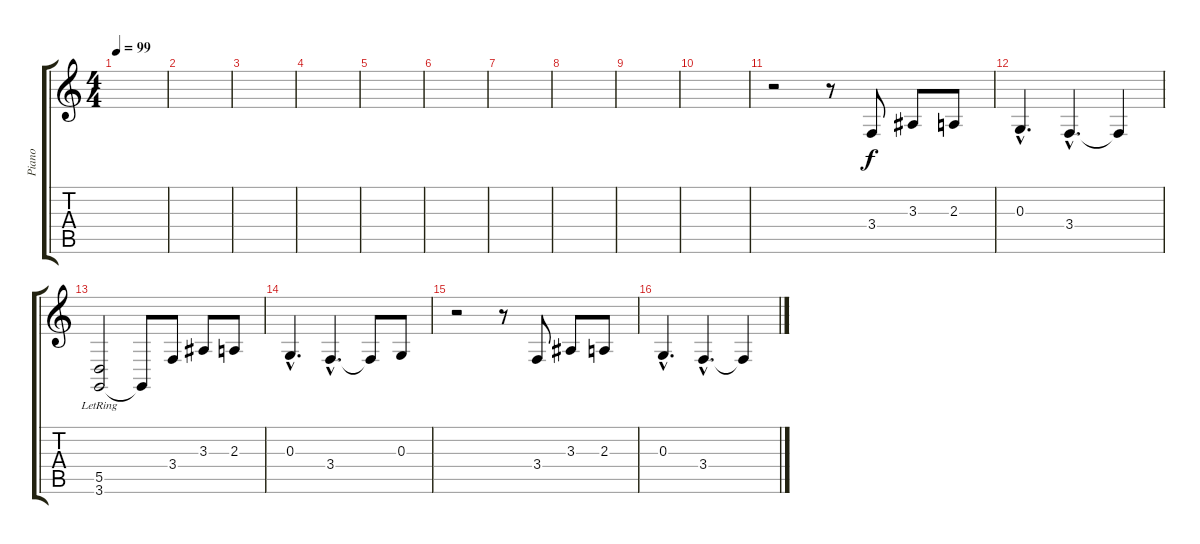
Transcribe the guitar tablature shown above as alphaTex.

\track ("Piano" "Piano") {instrument acousticgrandpiano}
\staff {score tabs}
\tuning (E4 B3 G3 D3 A2 E2) {hide}
\ts (4 4)
\tempo 99
\clef g2
\ks c
|
|
|
|
|
|
|
|
|
|
r.2 r.8 3.4.8 3.3.8 2.3.8 |
0.3{hac}.4{d} 3.4{hac}.4{d} 3.4{t}.4 |
(5.5 3.6{lr}).2 3.6{t}.8 3.4.8 3.3.8 2.3.8 |
0.3{hac}.4{d} 3.4{hac}.4{d} 3.4{t}.8 0.3.8 |
r.2 r.8 3.4.8 3.3.8 2.3.8 |
0.3{hac}.4{d} 3.4{hac}.4{d} 3.4{t}.4
